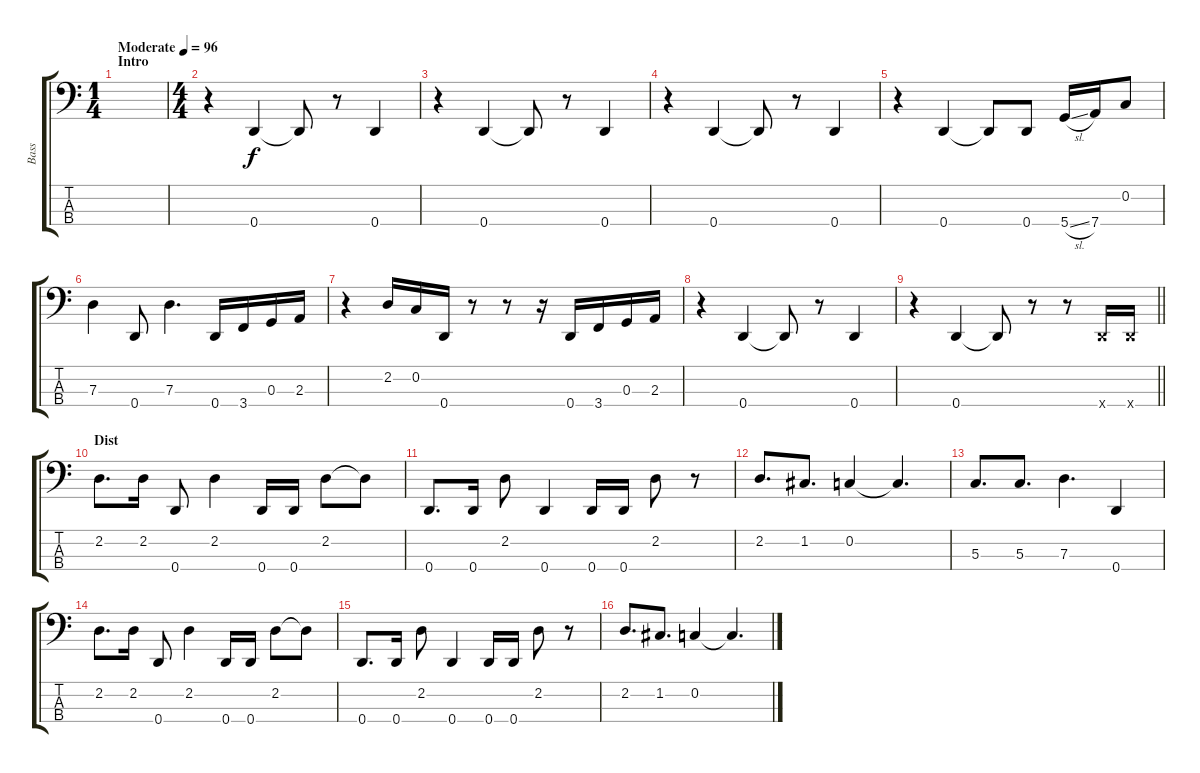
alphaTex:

\track ("Bass" "Bass") {instrument slapbass2}
\staff {score tabs}
\tuning (F2 C2 G1 D1) {hide}
\ts (1 4)
\section ("" "Intro")
\tempo (96 "Moderate")
\clef f4
\ks c
|
\ts (4 4)
r.4 0.4.4 0.4{t}.8 r.8 0.4.4 |
r.4 0.4.4 0.4{t}.8 r.8 0.4.4 |
r.4 0.4.4 0.4{t}.8 r.8 0.4.4 |
r.4 0.4.4 0.4{t}.8 0.4.8 5.4{sl}.16 7.4.16 0.2.8 |
7.3.4 0.4.8 7.3.4{d} 0.4.16 3.4.16 0.3.16 2.3.16 |
r.4 2.2.16 0.2.16 0.4.16 r.8 r.8 r.16 0.4.16 3.4.16 0.3.16 2.3.16 |
r.4 0.4.4 0.4{t}.8 r.8 0.4.4 |
\barLineRight lightlight
r.4 0.4.4 0.4{t}.8 r.8 r.8 0.4{x}.16 0.4{x}.16 |
\section ("" "Dist")
2.2.8{d} 2.2.16 0.4.8 2.2.4 0.4.16 0.4.16 2.2.8 2.2{t}.8 |
0.4.8{d} 0.4.16 2.2.8 0.4.4 0.4.16 0.4.16 2.2.8 r.8 |
2.2.8{d} 1.2.8{d} 0.2.4 0.2{t}.4{d} |
5.3.8{d} 5.3.8{d} 7.3.4{d} 0.4.4 |
2.2.8{d} 2.2.16 0.4.8 2.2.4 0.4.16 0.4.16 2.2.8 2.2{t}.8 |
0.4.8{d} 0.4.16 2.2.8 0.4.4 0.4.16 0.4.16 2.2.8 r.8 |
2.2.8{d} 1.2.8{d} 0.2.4 0.2{t}.4{d}
